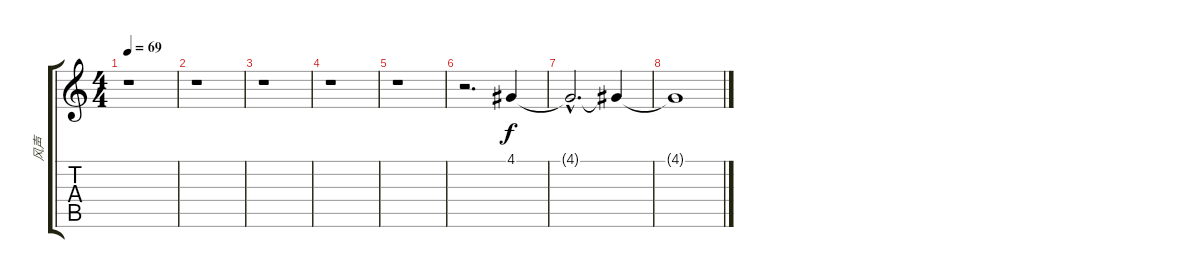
\track ("风声" "风声") {instrument seashore}
\staff {score tabs}
\tuning (E4 B3 G3 D3 A2 E2) {hide}
\ts (4 4)
\tempo 69
\clef g2
\ks c
r.1{dy f} |
r.1 |
r.1 |
r.1 |
r.1 |
r.2{d} 4.1.4 |
4.1{hac t}.2{d} 4.1{t}.4 |
4.1{t}.1
